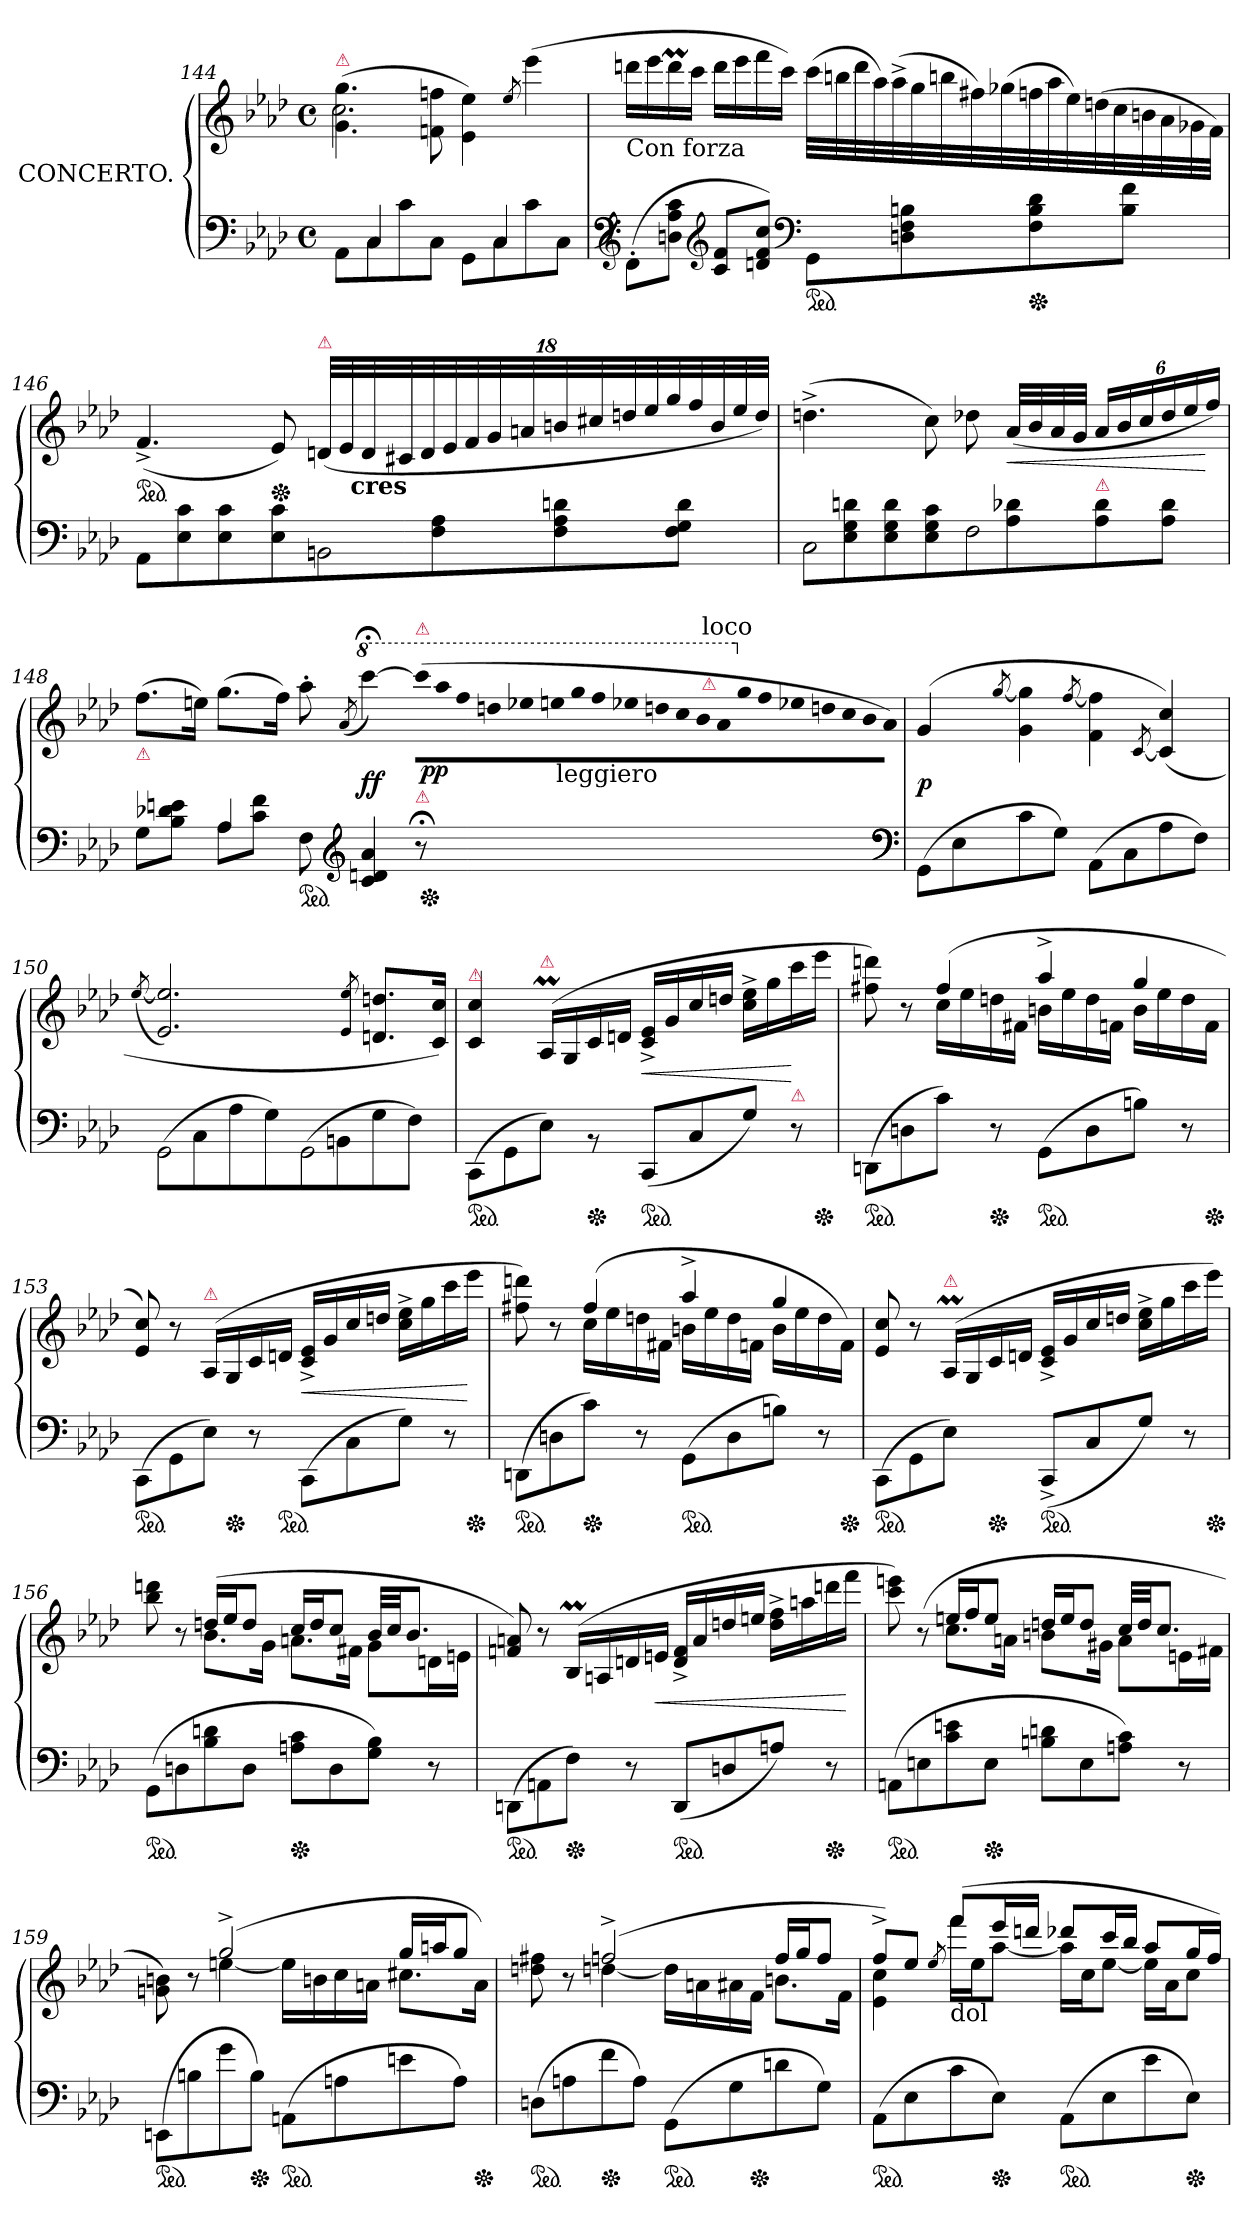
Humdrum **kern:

**kern	**kern	**dynam
*part1	*part1	*part1
*staff2	*staff1	*staff1/2
*I"CONCERTO.	*	*
*clefF4	*clefG2	*
*k[b-e-a-d-]	*k[b-e-a-d-]	*
*f:	*f:	*
*M4/4	*M4/4	*
*met(c)	*met(c)	*
=144	=144	=144
*^	*^	*
!	!	!LO:TX:a:color=crimson:t=⚠	!	!
8ryy	8AA-L	(>4.g\ 4.gg\	2.cc	.
4C	8C	.	.	.
.	8c	.	.	.
8ryy	8CJ	8fn\ 8ffn\	.	.
8ryy	8GGL	4e-\ 4ee-\)	.	.
4C	8C	.	.	.
.	.	8qee-/	.	.
.	8c	(>4eee-\	4ryy	.
8ryy	8CJ	.	.	.
*	*	*v	*v	*
=145	=145	=145	=145
!	!	!LO:TX:b:t=Con forza	!
*v	*v	*	*
(>8FF'>\L	16dddnLL	.
.	16eee-	.
8Dn\ 8A-\ 8c\J	16dddm	.
.	16cccJJ	.
*clefG2	*	*
8c 8fL	16dddLL	.
.	16eee-	.
8dn 8f 8ccJ)	16fff	.
.	16cccJJ)	.
*clefF4	*	*
*	*Xtuplet	*
*ped	*	*
8GGL	(>36cccLLL	.
.	36bbn	.
.	36ddd	.
.	36aa-)	.
.	(>36aa-^<	.
8Dn 8F 8Bn	.	.
.	36gg	.
.	36bbn	.
.	36ff#X)	.
.	(>36gg-X	.
*Xped	*	*
8F 8B 8d	36ffn	.
.	36aa-	.
.	36ee-)	.
.	(>36ddn	.
.	36cc	.
8B 8fJ	.	.
.	36bn	.
.	36a-	.
.	36g-X	.
.	36fJJJ)	.
=146	=146	=146
*	*^	*
*	*ped	*	*
8AA-L	(<4.f^>	3ryy	.
8E- 8c	.	.	.
8E- 8c	.	.	.
.	.	6ryy	.
*	*Xped	*	*
8E- 8cJ	8e-)	.	.
!LO:N:vis=2	!	!	!
*	*tuplet	*	*
!	!LO:TX:a:color=crimson:t=⚠	!	!
8BBn	(<36dnLLL	24ryy	.
.	36e-	.	.
!	!	!LO:TX:c:B:t=cres	!
.	.	3ryy	.
.	36d	.	.
.	36c#X	.	.
.	36d	.	.
8F 8A-	.	.	.
.	36e-	.	.
.	36f	.	.
.	36g	.	.
.	36an	.	.
8F 8A- 8dn	36bn	.	.
.	36cc#X	.	.
.	36ddn	.	.
.	36ee-	.	.
.	36gg	.	.
8F 8G 8dJ	.	12.ryy	.
.	36ff	.	.
.	36b	.	.
.	36ee-	.	.
.	36ddJJJ)	.	.
=147	=147	=147	=147
!	!LO:TX:a:color=crimson:t=⚠	!	!
!LO:N:vis=2	!	!	!
*	*v	*v	*
8C	(>4.ddn^<	.
8E- 8G 8dn	.	.
8E- 8G 8d	.	.
8E- 8G 8cJ	8cc)	.
!LO:N:vis=2	!	!
8F	8dd-X	.
8A- 8d-X	(<32a-LLL	<
.	32b-	.
.	32a-	.
.	32gJJJ	.
!LO:TX:a:color=crimson:t=⚠	!	!
8A- 8d-	24a-/LL	.
.	24b-/	.
.	24cc/	.
8A- 8d-J	24dd-/	.
.	24ee-/	.
.	24ff/JJ)	[
=148	=148	=148
*^	*	*
!	!	!LO:TX:b:color=crimson:t=⚠	!
4ryy	8GL	(>8.ffL	.
.	8B- 8d-X 8enJ	.	.
.	.	16eenJk)	.
4A-	8A-L	(>8.ggL	.
.	8c 8fJ	.	.
.	.	16ffJk)	.
*ped	*	*	*
8ryy	8F	8aa-'>	.
*clefG2	*	*	*
.	.	(<8qa-/	.
*	*	*8va	*
4c 4dn 4a-	4ryy	[4cccc;<)	ff
*	*	*Xtuplet	*
!	!	!LO:TX:a:color=crimson:t=⚠	!
!LO:TX:a:color=crimson:t=⚠	!	!	!
!	!	!LO:N:vis=64	!
8r;<	8ryy	(<160cccc!LLLL]	.
!	!	!LO:N:vis=64	!
*Xped	*	*	*
.	.	160aaa-!	pp
!	!	!LO:N:vis=64	!
.	.	160fff!	.
!	!	!LO:N:vis=64	!
.	.	160dddn!	.
!	!	!LO:N:vis=64	!
.	.	160eee-X!	.
!	!	!LO:N:vis=64	!
.	.	160eeen!	.
!	!	!LO:TX:b:t=leggiero	!
!	!	!LO:N:vis=64	!
.	.	160ggg!	.
!	!	!LO:N:vis=64	!
.	.	160fff!	.
!	!	!LO:N:vis=64	!
.	.	160eee-X!	.
!	!	!LO:N:vis=64	!
.	.	160dddn!	.
!	!	!LO:N:vis=64	!
.	.	160ccc!	.
!	!	!LO:N:vis=64	!
.	.	160bb-!	.
!	!	!LO:TX:a:color=crimson:t=⚠	!
!	!	!LO:TX:a:t=loco	!
!	!	!LO:N:vis=64	!
.	.	160aa-!	.
*	*	*X8va	*
!	!	!LO:N:vis=64	!
.	.	160gg!	.
!	!	!LO:N:vis=64	!
.	.	160ff!	.
!	!	!LO:N:vis=64	!
.	.	160ee-X!	.
!	!	!LO:N:vis=64	!
.	.	160ddn!	.
!	!	!LO:N:vis=64	!
.	.	160cc!	.
!	!	!LO:N:vis=64	!
.	.	160b-!	.
!	!	!LO:N:vis=64	!
.	.	160a-!JJJJ)	.
*v	*v	*	*
*clefF4	*	*
=149	=149	=149
(>8GGL	(>4g	p
8E-	.	.
.	[8qgg/	.
8c	4g 4gg]	.
8GJ)	.	.
.	[8qff/	.
(>8AA-L	4f 4ff]	.
8C	.	.
.	[8qc/	.
8A-	(>4c] 4cc)	.
8FJ)	.	.
=150	=150	=150
.	(<[8qee-/	.
!LO:N:vis=2	!	!
(>8GG	2.e- 2.ee-])	.
8C	.	.
8A-	.	.
8GJ)	.	.
!LO:N:vis=2	!	!
(>8GG\	.	.
8BBn\	.	.
.	8qe-/ 8qee-/	.
8G\	8.dn 8.ddnL	.
8F\J)	.	.
.	16c 16ccJk)	.
=151	=151	=151
!	!LO:TX:a:color=crimson:t=⚠	!
*ped	*	*
(>8CC\L	4c 4cc	.
8GG\	.	.
!	!LO:TX:a:color=crimson:t=⚠	!
8E-\J)	(>16A-M/LL	.
.	16G/	.
*Xped	*	*
8rBB	16c\	.
.	16dn\JJ	.
*ped	*	*
(<8CCL	16c^> 16e-^>LL	<
.	16g	.
8C	16cc	.
.	16ddnJJ	.
8GJ)	16cc^< 16ee-^<LL	.
.	16gg	.
!LO:TX:a:color=crimson:t=⚠	!	!
8r	16ccc	[
*Xped	*	*
.	16eee-JJ	.
=152	=152	=152
*	*^	*
*ped	*	*	*
(>8DDn\L	8ff#X 8dddn)	4ryy	.
8Dn\	8r	.	.
8c\J)	(>4ff#	16ccLL	.
.	.	16ee-	.
*Xped	*	*	*
8r	.	16ddn	.
.	.	16f#XJJ	.
*ped	*	*	*
(>8GGL	4aa-^>	16bnLL	.
.	.	16ee-	.
8D	.	16dd	.
.	.	16fnJJ	.
8BnJ)	4gg	16bLL	.
.	.	16ee-	.
8r	.	16dd	.
*Xped	*	*	*
.	.	16fJJ	.
*	*v	*v	*
=153	=153	=153
*ped	*	*
(>8CC\L	8e- 8cc)	.
8GG\	8r	.
!	!LO:TX:a:color=crimson:t=⚠	!
8E-\J)	(>16A-/LL	.
*Xped	*	*
.	16G/	.
8r	16c\	.
*ped	*	*
.	16dn\JJ	.
(>8CC\L	16c^< 16e-^<LL	<
.	16g	.
8C\	16cc	.
.	16ddnJJ	.
8G\J)	16cc^< 16ee-^<LL	.
.	16gg	.
8r	16ccc	.
*Xped	*	*
.	16eee-JJ	[
=154	=154	=154
*	*^	*
*ped	*	*	*
(>8DDn\L	8ff#X 8dddn)	4ryy	.
8Dn\	8r	.	.
*Xped	*	*	*
8c\J)	(>4ff#	16ccLL	.
.	.	16ee-	.
8r	.	16ddn	.
.	.	16f#XJJ	.
*ped	*	*	*
(>8GGL	4aa-^>	16bnLL	.
.	.	16ee-	.
8D	.	16dd	.
.	.	16fnJJ	.
8BnJ)	4gg	16bLL	.
.	.	16ee-	.
8r	.	16dd	.
*Xped	*	*	*
.	.	16fJJ)	.
*	*v	*v	*
=155	=155	=155
*ped	*	*
(>8CC\L	8e- 8cc	.
8GG\	8r	.
!	!LO:TX:a:color=crimson:t=⚠	!
8E-\J)	(>16A-M/LL	.
.	16G/	.
*Xped	*	*
8ryy	16c\	.
.	16dn\JJ	.
*ped	*	*
(<8CC^>L	16c^< 16e-^<LL	.
.	16g	.
8C	16cc	.
.	16ddnJJ	.
8GJ)	16cc^< 16ee-^<LL	.
.	16gg	.
8r	16ccc	.
*Xped	*	*
.	16eee-JJ)	.
=156	=156	=156
*	*^	*
*ped	*	*	*
(>8GGL	8bb- 8dddn	4ryy	.
8Dn	8r	.	.
8B- 8dn	(>16ddnLL	8.b-L	.
.	16ee-J	.	.
8DJ	8ddJ	.	.
.	.	16gJk	.
*Xped	*	*	*
8An 8cL	16ccLL	8.anL	.
.	16ddJ	.	.
8D	8ccJ	.	.
.	.	16f#XJk	.
8G 8B-J)	32b-LLL	8gL	.
.	32ccJJ	.	.
.	8.b-J	.	.
8r	.	16dnL	.
.	.	16enJJ	.
*	*v	*v	*
=157	=157	=157
*ped	*	*
(>8DDnL	8fn 8an)	.
8AAn	8r	.
*Xped	*	*
8F\J)	(>16B-M/LL	.
.	16An/	.
8r	16dn	.
.	16enJJ	<
*ped	*	*
(<8DDL	16d^</ 16f^</LL	.
.	16a/	.
8Dn	16ddn/	.
.	16een/JJ	.
8AnJ)	16dd^< 16ff^<LL	.
.	16aan	.
*Xped	*	*
8r	16dddn	.
.	16fffJJ	[
=158	=158	=158
*	*^	*
*ped	*	*	*
(>8AAnL	8ccc 8eeen)	4ryy	.
8En	(>8r	.	.
8c 8en	16eenLL	8.ccL	.
.	16ffJ	.	.
*Xped	*	*	*
8EJ	8eeJ	.	.
.	.	16anJk	.
!	!	!LO:N:vis=8	!
8Bn 8dnL	16ddnLL	8.bnL	.
.	16eeJ	.	.
8E	8ddJ	.	.
.	.	16g#XJk	.
8An 8cJ)	32ccLLL	8aL	.
.	32ddJJ	.	.
.	8.ccJ	.	.
8r	.	16enL	.
.	.	16f#XJJ	.
=159	=159	=159	=159
*ped	*	*	*
(>8EEnL	8gn\ 8bn\)	4ryy	.
8Bn	8r	.	.
8g	(>2gg^>	[4een	.
*Xped	*	*	*
8BJ)	.	.	.
*ped	*	*	*
(>8AAnL	.	16eeLL]	.
.	.	16bn	.
8An	.	16cc	.
.	.	16anJJ	.
8en	16ggLL	8.cc#XL	.
.	16aanJ	.	.
8AJ)	8ggJ	.	.
*Xped	*	*	*
.	.	16aJk)	.
=160	=160	=160	=160
*ped	*	*	*
(>8DnL	8ddn 8ff#X	4ryy	.
8An	8r	.	.
*Xped	*	*	*
8f	(>2ffn^>	[4ddn	.
8AJ)	.	.	.
*ped	*	*	*
(>8GGL	.	16ddLL]	.
.	.	16an	.
8G	.	16a#X	.
*Xped	*	*	*
.	.	16fJJ	.
8dn	16ffLL	8.bnL	.
.	16ggJ	.	.
8GJ)	8ffJ	.	.
.	.	16fJk	.
=161	=161	=161	=161
*ped	*	*	*
(>8AA-L	8ff^>L)	4e- 4cc	.
8E-	8ee-J	.	.
.	8qee-/	.	.
!	!LO:TX:b:t=dol	!	!
8c	(>8fffL	16fffLL	.
.	.	16ee-J	.
*Xped	*	*	*
8E-J)	16eee-L	[8aa-J	.
.	16dddnJJ	.	.
*ped	*	*	*
(>8AA-L	8ddd-XL	16aa-LL]	.
.	.	16ccJ	.
8E-	16cccL	[8ee-J	.
.	16bb-JJ	.	.
8e-	8aa-L	16ee-LL]	.
.	.	16a-J	.
*Xped	*	*	*
8E-J)	16ggL	8ccJ	.
.	16ffJJ)	.	.
*	*v	*v	*
=	=	=
*-	*-	*-
